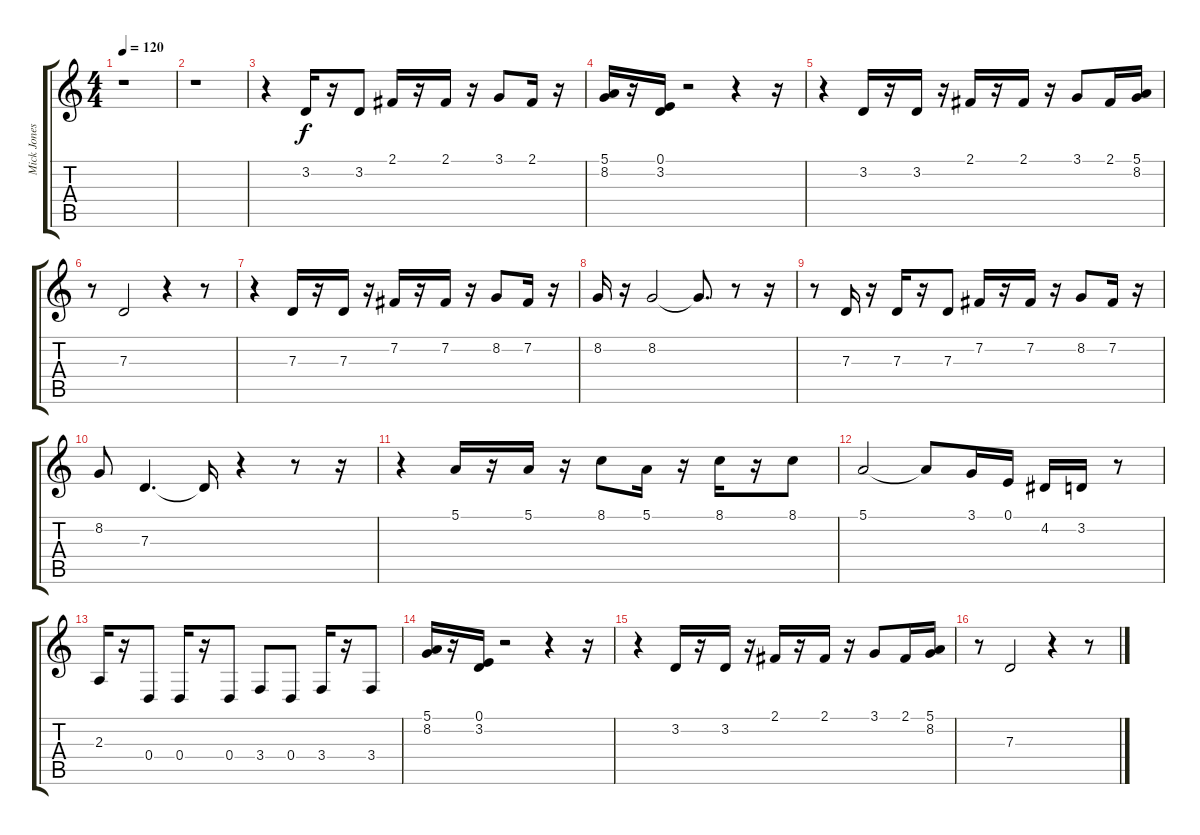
\track ("Mick Jones" "Mick Jones") {instrument tenorsax}
\staff {score tabs}
\tuning (E4 B3 G3 D3 A2 E2) {hide}
\ts (4 4)
\tempo 120
\clef g2
\ks c
r.1{dy f} |
r.1 |
r.4 3.2.16 r.16 3.2.8 2.1.16 r.16 2.1.16 r.16 3.1.8 2.1.16 r.16 |
(5.1 8.2).16 r.16 (0.1 3.2).16 r.2 r.4 r.16 |
r.4 3.2.16 r.16 3.2.16 r.16 2.1.16 r.16 2.1.16 r.16 3.1.8 2.1.16 (5.1 8.2).16 |
r.8 7.3.2 r.4 r.8 |
r.4 7.3.16 r.16 7.3.16 r.16 7.2.16 r.16 7.2.16 r.16 8.2.8 7.2.16 r.16 |
8.2.16 r.16 8.2.2 8.2{t}.8{d} r.8 r.16 |
r.8 7.3.16 r.16 7.3.16 r.16 7.3.8 7.2.16 r.16 7.2.16 r.16 8.2.8 7.2.16 r.16 |
8.2.8 7.3.4{d} 7.3{t}.16 r.4 r.8 r.16 |
r.4 5.1.16 r.16 5.1.16 r.16 8.1.8 5.1.16 r.16 8.1.16 r.16 8.1.8 |
5.1.2 5.1{t}.8 3.1.16 0.1.16 4.2.16 3.2.16 r.8 |
2.3.16 r.16 0.4.8 0.4.16 r.16 0.4.8 3.4.8 0.4.8 3.4.16 r.16 3.4.8 |
(5.1 8.2).16 r.16 (0.1 3.2).16 r.2 r.4 r.16 |
r.4 3.2.16 r.16 3.2.16 r.16 2.1.16 r.16 2.1.16 r.16 3.1.8 2.1.16 (5.1 8.2).16 |
r.8 7.3.2 r.4 r.8
